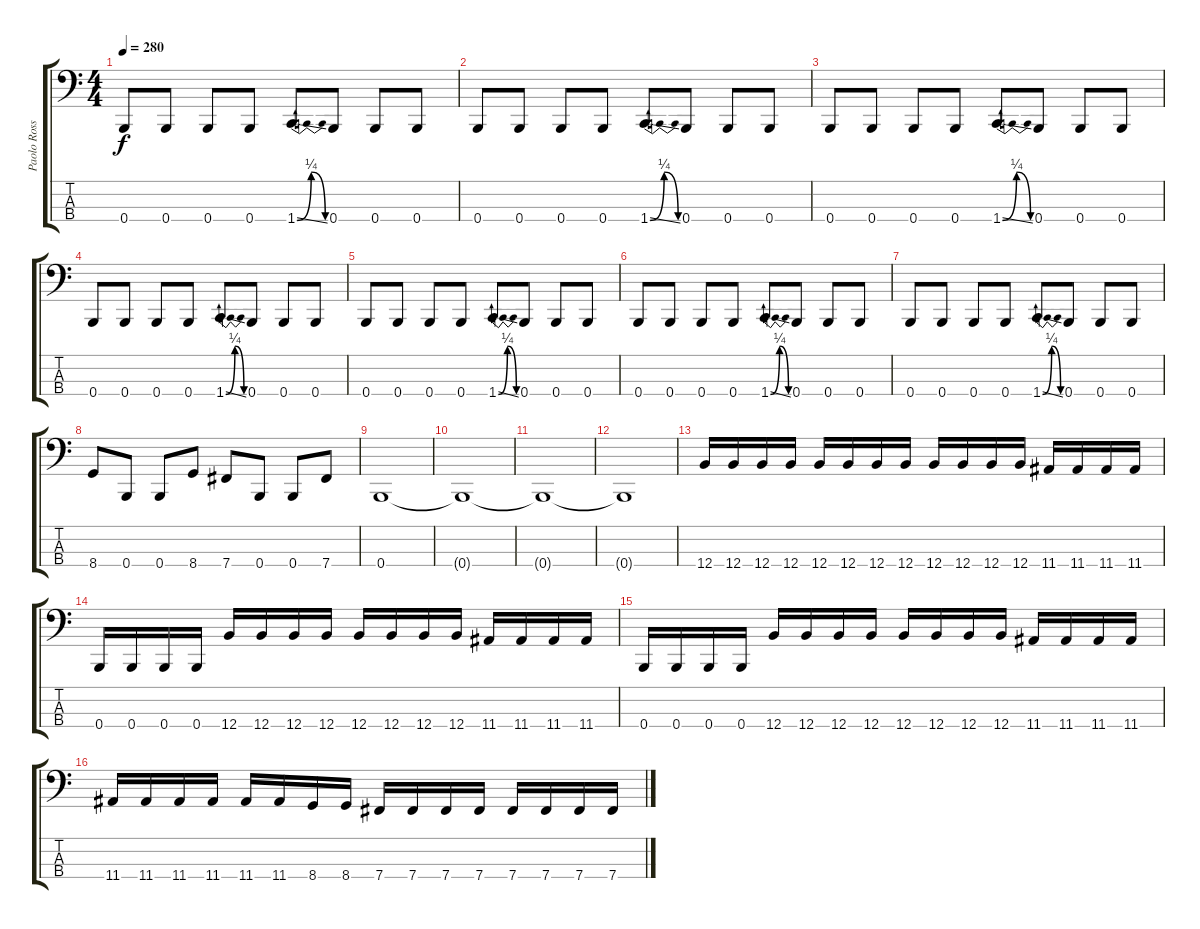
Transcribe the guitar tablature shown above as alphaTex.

\track ("Paolo Rossi" "Paolo Ross") {instrument fretlessbass}
\staff {score tabs}
\tuning (D2 A1 E1 B0) {hide}
\ts (4 4)
\tempo 280
\clef f4
\ks c
0.4.8{dy f} 0.4.8 0.4.8 0.4.8 1.4{be (bendrelease 0 0 15 1 15 1 60 0) ss}.8 0.4.8 0.4.8 0.4.8 |
0.4.8 0.4.8 0.4.8 0.4.8 1.4{be (bendrelease 0 0 15 1 15 1 60 0) ss}.8 0.4.8 0.4.8 0.4.8 |
0.4.8 0.4.8 0.4.8 0.4.8 1.4{be (bendrelease 0 0 15 1 15 1 60 0) ss}.8 0.4.8 0.4.8 0.4.8 |
0.4.8 0.4.8 0.4.8 0.4.8 1.4{be (bendrelease 0 0 15 1 15 1 60 0) ss}.8 0.4.8 0.4.8 0.4.8 |
0.4.8 0.4.8 0.4.8 0.4.8 1.4{be (bendrelease 0 0 15 1 15 1 60 0) ss}.8 0.4.8 0.4.8 0.4.8 |
0.4.8 0.4.8 0.4.8 0.4.8 1.4{be (bendrelease 0 0 15 1 15 1 60 0) ss}.8 0.4.8 0.4.8 0.4.8 |
0.4.8 0.4.8 0.4.8 0.4.8 1.4{be (bendrelease 0 0 15 1 15 1 60 0) ss}.8 0.4.8 0.4.8 0.4.8 |
8.4.8 0.4.8 0.4.8 8.4.8 7.4.8 0.4.8 0.4.8 7.4.8 |
0.4.1 |
0.4{t}.1 |
0.4{t}.1 |
0.4{t}.1 |
12.4.16 12.4.16 12.4.16 12.4.16 12.4.16 12.4.16 12.4.16 12.4.16 12.4.16 12.4.16 12.4.16 12.4.16 11.4.16 11.4.16 11.4.16 11.4.16 |
0.4.16 0.4.16 0.4.16 0.4.16 12.4.16 12.4.16 12.4.16 12.4.16 12.4.16 12.4.16 12.4.16 12.4.16 11.4.16 11.4.16 11.4.16 11.4.16 |
0.4.16 0.4.16 0.4.16 0.4.16 12.4.16 12.4.16 12.4.16 12.4.16 12.4.16 12.4.16 12.4.16 12.4.16 11.4.16 11.4.16 11.4.16 11.4.16 |
11.4.16 11.4.16 11.4.16 11.4.16 11.4.16 11.4.16 8.4.16 8.4.16 7.4.16 7.4.16 7.4.16 7.4.16 7.4.16 7.4.16 7.4.16 7.4.16
